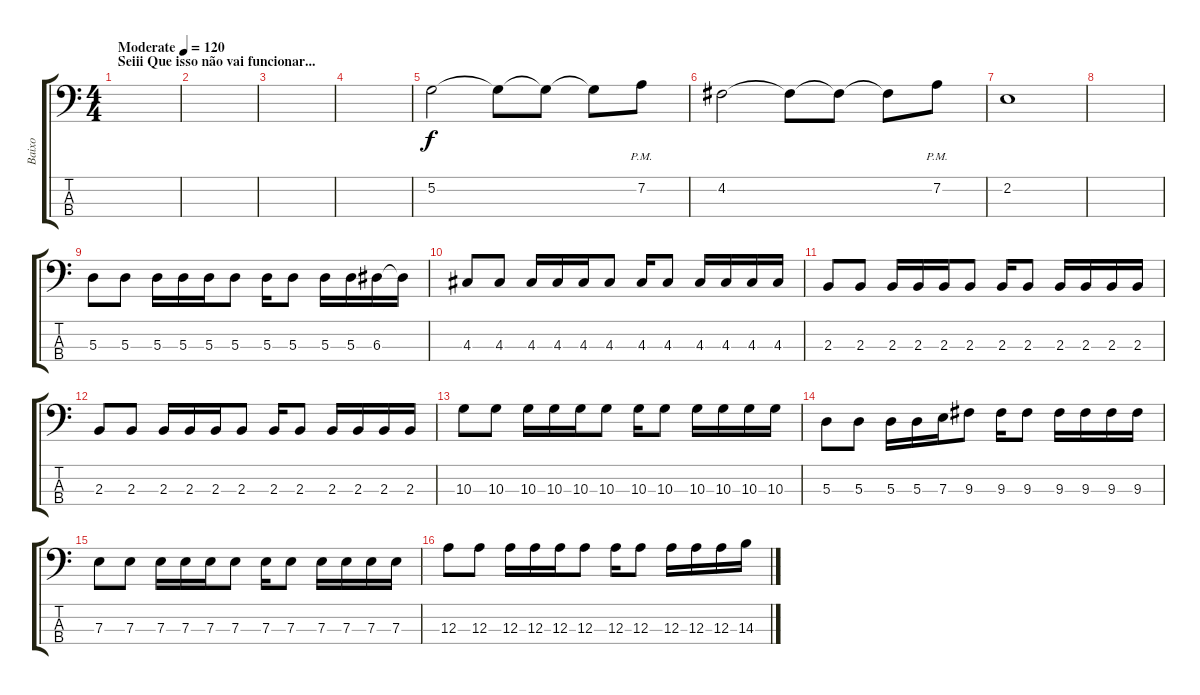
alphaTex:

\track ("Baixo" "Baixo") {instrument electricbassfinger}
\staff {score tabs}
\tuning (G2 D2 A1 E1) {hide}
\ts (4 4)
\section ("" "Seiii Que isso não vai funcionar...")
\tempo (120 "Moderate")
\clef f4
\ks c
|
|
|
|
5.2.2 5.2{t}.8 5.2{t}.8 5.2{t}.8 7.2{pm}.8 |
4.2.2 4.2{t}.8 4.2{t}.8 4.2{t}.8 7.2{pm}.8 |
2.2.1 |
|
5.3.8 5.3.8 5.3.16 5.3.16 5.3.16 5.3.8 5.3.16 5.3.8 5.3.16 5.3.16 6.3.16 6.3{t}.16 |
4.3.8 4.3.8 4.3.16 4.3.16 4.3.16 4.3.8 4.3.16 4.3.8 4.3.16 4.3.16 4.3.16 4.3.16 |
2.3.8 2.3.8 2.3.16 2.3.16 2.3.16 2.3.8 2.3.16 2.3.8 2.3.16 2.3.16 2.3.16 2.3.16 |
2.3.8 2.3.8 2.3.16 2.3.16 2.3.16 2.3.8 2.3.16 2.3.8 2.3.16 2.3.16 2.3.16 2.3.16 |
10.3.8 10.3.8 10.3.16 10.3.16 10.3.16 10.3.8 10.3.16 10.3.8 10.3.16 10.3.16 10.3.16 10.3.16 |
5.3.8 5.3.8 5.3.16 5.3.16 7.3.16 9.3.8 9.3.16 9.3.8 9.3.16 9.3.16 9.3.16 9.3.16 |
7.3.8 7.3.8 7.3.16 7.3.16 7.3.16 7.3.8 7.3.16 7.3.8 7.3.16 7.3.16 7.3.16 7.3.16 |
12.3.8 12.3.8 12.3.16 12.3.16 12.3.16 12.3.8 12.3.16 12.3.8 12.3.16 12.3.16 12.3.16 14.3.16
